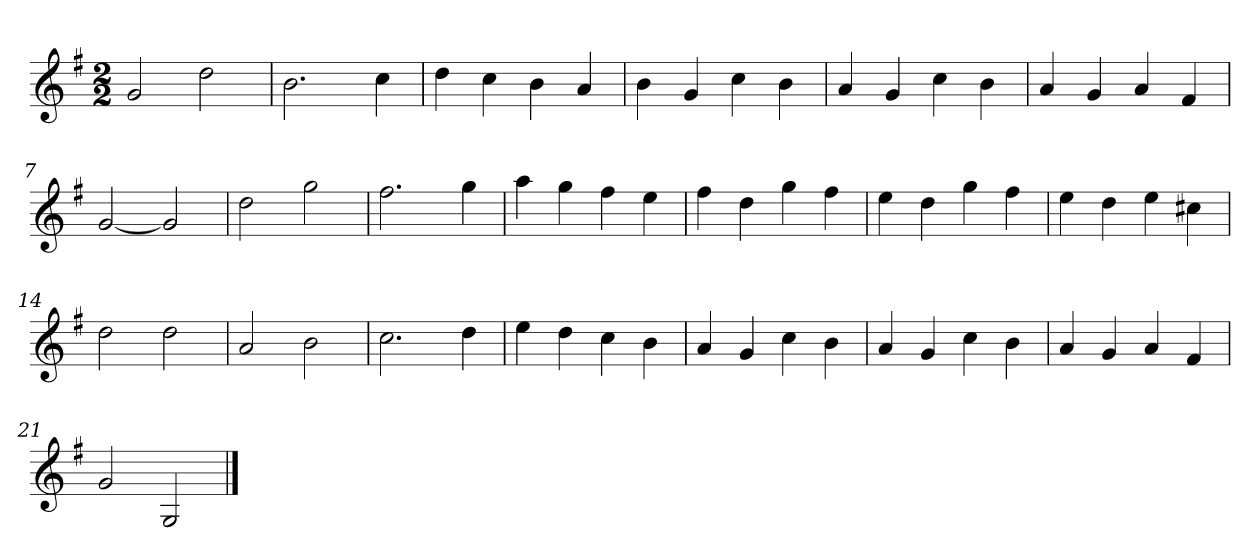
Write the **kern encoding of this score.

**kern
*part1
*staff1
*k[f#]
*M2/2
*MM120
=1
2g
2dd
=2
2.b
4cc
=3
4dd
4cc
4b
4a
=4
4b
4g
4cc
4b
=5
4a
4g
4cc
4b
=6
4a
4g
4a
4f#
=7
[2g
2g]
=8
2dd
2gg
=9
2.ff#
4gg
=10
4aa
4gg
4ff#
4ee
=11
4ff#
4dd
4gg
4ff#
=12
4ee
4dd
4gg
4ff#
=13
4ee
4dd
4ee
4cc#X
=14
2dd
2dd
=15
2a
2b
=16
2.cc
4dd
=17
4ee
4dd
4cc
4b
=18
4a
4g
4cc
4b
=19
4a
4g
4cc
4b
=20
4a
4g
4a
4f#
=21
2g
2G
==
*-
